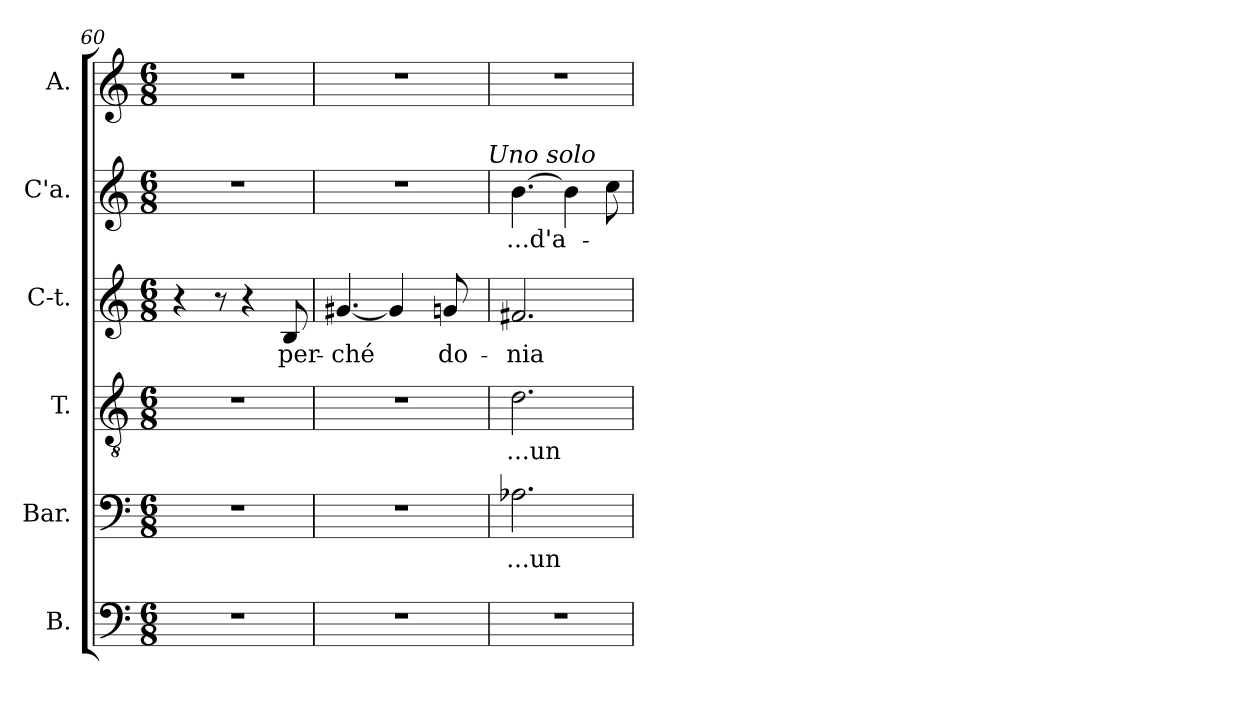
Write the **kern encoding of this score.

**kern	**kern	**text	**kern	**text	**kern	**text	**kern	**text	**kern
*part6	*part5	*part5	*part4	*part4	*part3	*part3	*part2	*part2	*part1
*staff6	*staff5	*staff5	*staff4	*staff4	*staff3	*staff3	*staff2	*staff2	*staff1
*I"B.	*I"Bar.	*	*I"T.	*	*I"C-t.	*	*I"C'a.	*	*I"A.
*I'B.	*I'Bar.	*	*I'T.	*	*I'C-t.	*	*I'C'a.	*	*I'A.
*clefF4	*clefF4	*	*clefGv2	*	*clefG2	*	*clefG2	*	*clefG2
*	*	*	*ITrd7c12	*	*	*	*	*	*
*k[]	*k[]	*	*k[]	*	*k[]	*	*k[]	*	*k[]
*C:	*C:	*	*C:	*	*C:	*	*C:	*	*C:
*M6/8	*M6/8	*	*M6/8	*	*M6/8	*	*M6/8	*	*M6/8
=60	=60	=60	=60	=60	=60	=60	=60	=60	=60
!LO:N:vis=1	!LO:N:vis=1	!	!LO:N:vis=1	!	!	!	!LO:N:vis=1	!	!LO:N:vis=1
2.r	2.r	.	2.r	.	4r	.	2.r	.	2.r
.	.	.	.	.	8r	.	.	.	.
.	.	.	.	.	4r	.	.	.	.
!	!	!	!	!	!	!LO:LY:b:color=#000000	!	!	!
.	.	.	.	.	8Bi/	per-	.	.	.
=61	=61	=61	=61	=61	=61	=61	=61	=61	=61
!LO:N:vis=1	!LO:N:vis=1	!	!LO:N:vis=1	!	!	!	!	!	!
!	!	!	!	!	!	!LO:LY:b:color=#000000	!LO:N:vis=1	!	!LO:N:vis=1
*	*	*	*	*	*	*	*^	*	*
2.r	2.r	.	2.r	.	[4.g#Xi/	-ché	2.r	2ryy	.	2.r
.	.	.	.	.	4g#i/]	.	.	.	.	.
.	.	.	.	.	.	.	.	8ryy	.	.
!	!	!	!	!	!	!LO:LY:b:color=#000000	!	!	!	!
.	.	.	.	.	8gni/	do-	.	16ryy	.	.
.	.	.	.	.	.	.	.	32ryy	.	.
.	.	.	.	.	.	.	.	64ryy	.	.
.	.	.	.	.	.	.	.	128...ryy	.	.
!	!	!	!	!	!	!	!	!LO:TX:a:i:t=Uno solo	!	!
.	.	.	.	.	.	.	.	1024ryy	.	.
=62	=62	=62	=62	=62	=62	=62	=62	=62	=62	=62
!LO:N:vis=1	!	!	!	!	!	!	!	!	!	!
*	*	*	*	*	*	*	*v	*v	*	*
*	*	*	*	*	*	*	*^	*	*
!	!	!LO:LY:b:color=#000000	!	!	!	!	!	!	!	!
*	*	*	*	*	*	*	*v	*v	*	*
*	*	*	*	*	*	*	*^	*	*
!	!	!	!	!LO:LY:b:color=#000000	!	!	!	!	!	!
*	*	*	*	*	*	*	*v	*v	*	*
*	*	*	*	*	*	*	*^	*	*
!	!	!	!	!	!	!LO:LY:b:color=#000000	!	!	!	!
*	*	*	*	*	*	*	*v	*v	*	*
*	*	*	*	*	*	*	*^	*	*
!	!	!	!	!	!	!	!	!	!LO:LY:b:color=#000000	!LO:N:vis=1
*	*	*	*	*	*	*	*v	*v	*	*
2.r	2.A-Xi\	...un	2.Di\	...un	2.f#Xi/	-nia-	[4.bi\	...d'a-	2.r
.	.	.	.	.	.	.	4bi\]	.	.
.	.	.	.	.	.	.	8cci\	.	.
=	=	=	=	=	=	=	=	=	=
*-	*-	*-	*-	*-	*-	*-	*-	*-	*-
